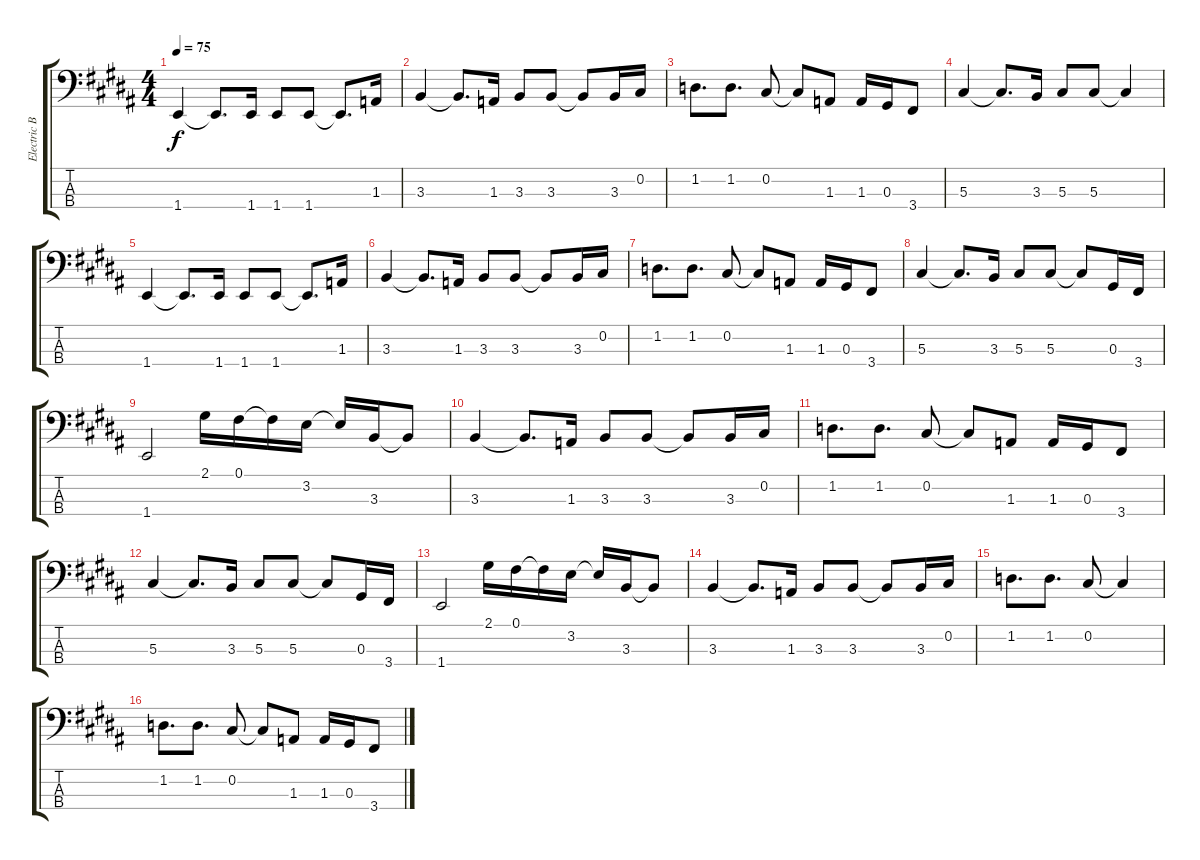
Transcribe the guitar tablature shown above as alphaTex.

\track ("Electric Bass" "Electric B") {instrument electricbassfinger}
\staff {score tabs}
\tuning (Gb2 Db2 Ab1 Eb1) {hide}
\ts (4 4)
\tempo 75
\clef f4
\ks b
1.4.4{dy f} 1.4{t}.8{d} 1.4.16 1.4.8 1.4.8 1.4{t}.8{d} 1.3.16 |
3.3.4 3.3{t}.8{d} 1.3.16 3.3.8 3.3.8 3.3{t}.8 3.3.16 0.2.16 |
1.2.8{d} 1.2.8{d} 0.2.8 0.2{t}.8 1.3.8 1.3.16 0.3.16 3.4.8 |
5.3.4 5.3{t}.8{d} 3.3.16 5.3.8 5.3.8 5.3{t}.4 |
1.4.4 1.4{t}.8{d} 1.4.16 1.4.8 1.4.8 1.4{t}.8{d} 1.3.16 |
3.3.4 3.3{t}.8{d} 1.3.16 3.3.8 3.3.8 3.3{t}.8 3.3.16 0.2.16 |
1.2.8{d} 1.2.8{d} 0.2.8 0.2{t}.8 1.3.8 1.3.16 0.3.16 3.4.8 |
5.3.4 5.3{t}.8{d} 3.3.16 5.3.8 5.3.8 5.3{t}.8 0.3.16 3.4.16 |
1.4.2 2.1.16 0.1.16 0.1{t}.16 3.2.16 3.2{t}.16 3.3.16 3.3{t}.8 |
3.3.4 3.3{t}.8{d} 1.3.16 3.3.8 3.3.8 3.3{t}.8 3.3.16 0.2.16 |
1.2.8{d} 1.2.8{d} 0.2.8 0.2{t}.8 1.3.8 1.3.16 0.3.16 3.4.8 |
5.3.4 5.3{t}.8{d} 3.3.16 5.3.8 5.3.8 5.3{t}.8 0.3.16 3.4.16 |
1.4.2 2.1.16 0.1.16 0.1{t}.16 3.2.16 3.2{t}.16 3.3.16 3.3{t}.8 |
3.3.4 3.3{t}.8{d} 1.3.16 3.3.8 3.3.8 3.3{t}.8 3.3.16 0.2.16 |
1.2.8{d} 1.2.8{d} 0.2.8 0.2{t}.4 |
1.2.8{d} 1.2.8{d} 0.2.8 0.2{t}.8 1.3.8 1.3.16 0.3.16 3.4.8
